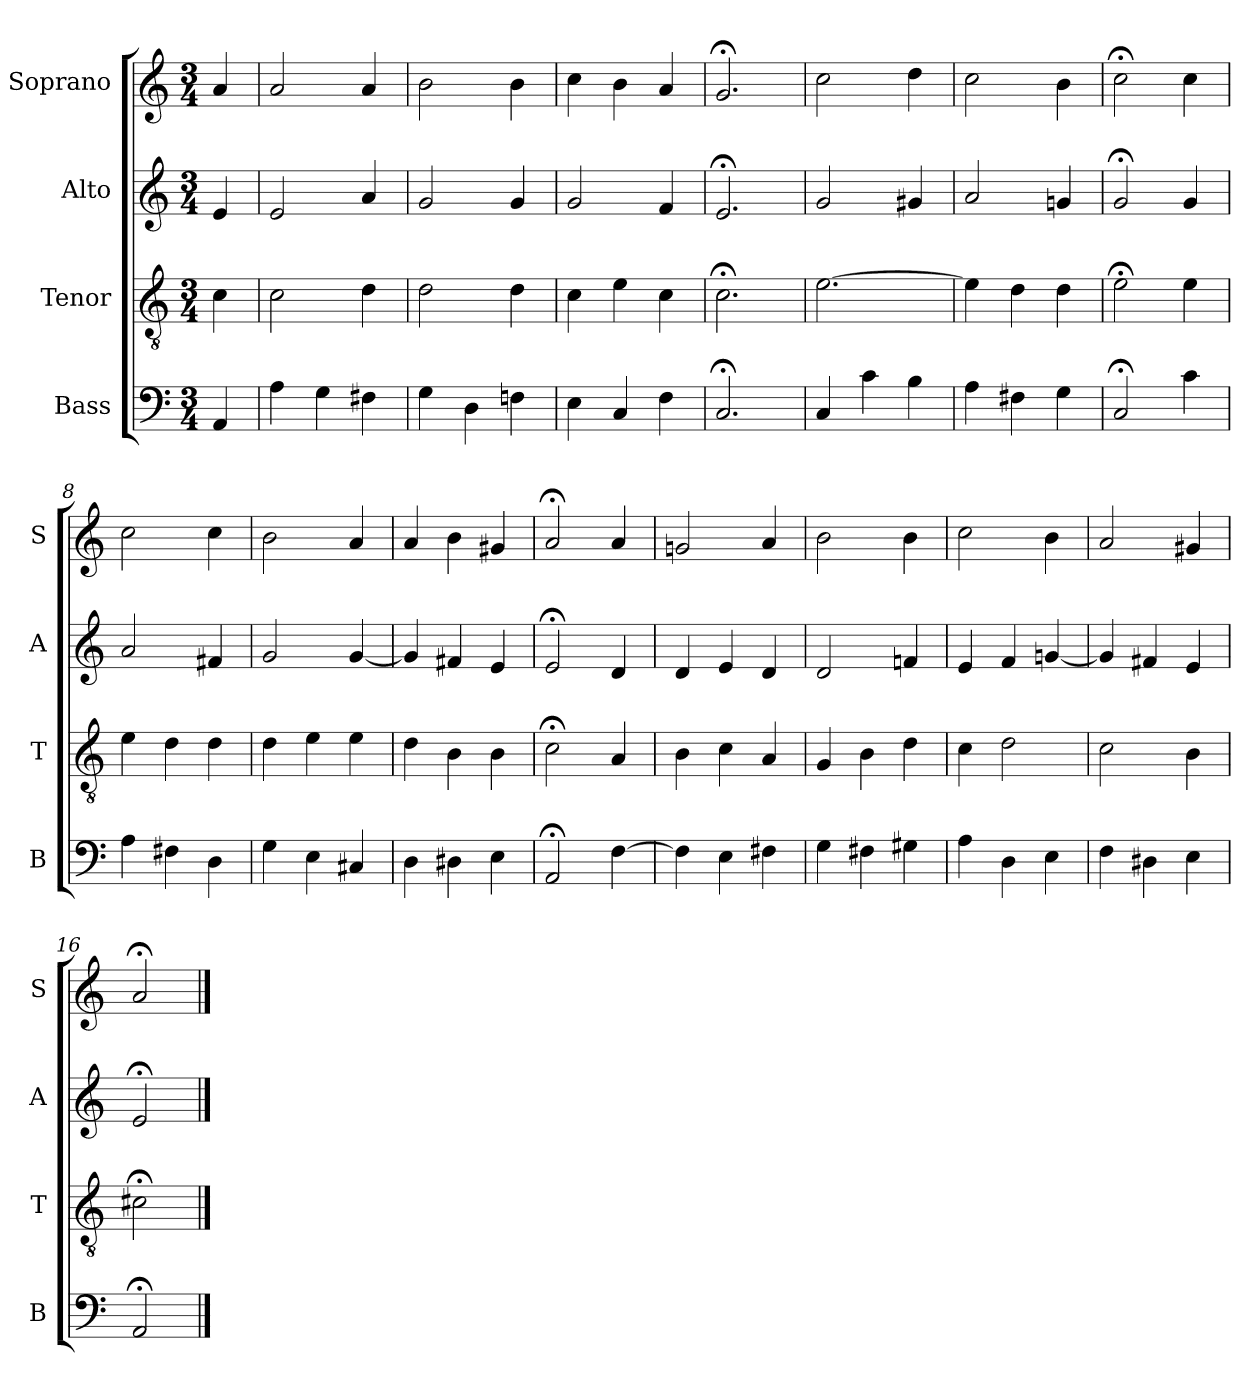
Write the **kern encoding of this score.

**kern	**kern	**kern	**kern
*part4	*part3	*part2	*part1
*staff4	*staff3	*staff2	*staff1
*I"Bass	*I"Tenor	*I"Alto	*I"Soprano
*I'B	*I'T	*I'A	*I'S
*clefF4	*clefGv2	*clefG2	*clefG2
*k[]	*k[]	*k[]	*k[]
*a:	*a:	*a:	*a:
*M3/4	*M3/4	*M3/4	*M3/4
*MM100	*MM100	*MM100	*MM100
=	=	=	=
4AA	4c	4e	4a
=1	=1	=1	=1
4A	2c	2e	2a
4G	.	.	.
4F#X	4d	4a	4a
=2	=2	=2	=2
4G	2d	2g	2b
4D	.	.	.
4Fn	4d	4g	4b
=3	=3	=3	=3
4E	4c	2g	4cc
4C	4e	.	4b
4F	4c	4f	4a
=4	=4	=4	=4
2.C;<	2.c;<	2.e;<	2.g;<
=5	=5	=5	=5
4C	[2.e	2g	2cc
4c	.	.	.
4B	.	4g#X	4dd
=6	=6	=6	=6
4A	4e]	2a	2cc
4F#X	4d	.	.
4G	4d	4gn	4b
=7	=7	=7	=7
2C;<	2e;<	2g;<	2cc;<
4c	4e	4g	4cc
=8	=8	=8	=8
4A	4e	2a	2cc
4F#X	4d	.	.
4D	4d	4f#X	4cc
=9	=9	=9	=9
4G	4d	2g	2b
4E	4e	.	.
4C#Xi	4ei	[4gi	4ai
=10	=10	=10	=10
4D	4d	4g]	4a
4D#X	4B	4f#X	4b
4E	4B	4e	4g#X
=11	=11	=11	=11
2AA;<	2c;<	2e;<	2a;<
[4F	4A	4d	4a
=12	=12	=12	=12
4F]	4B	4d	2gn
4E	4c	4e	.
4F#X	4A	4d	4a
=13	=13	=13	=13
4G	4G	2d	2b
4F#X	4B	.	.
4G#X	4d	4fn	4b
=14	=14	=14	=14
4A	4c	4e	2cc
4D	2d	4f	.
4E	.	[4gn	4b
=15	=15	=15	=15
4F	2c	4g]	2a
4D#X	.	4f#X	.
4E	4B	4e	4g#X
=16	=16	=16	=16
2AA;<	2c#X;<	2e;<	2a;<
==	==	==	==
*-	*-	*-	*-
